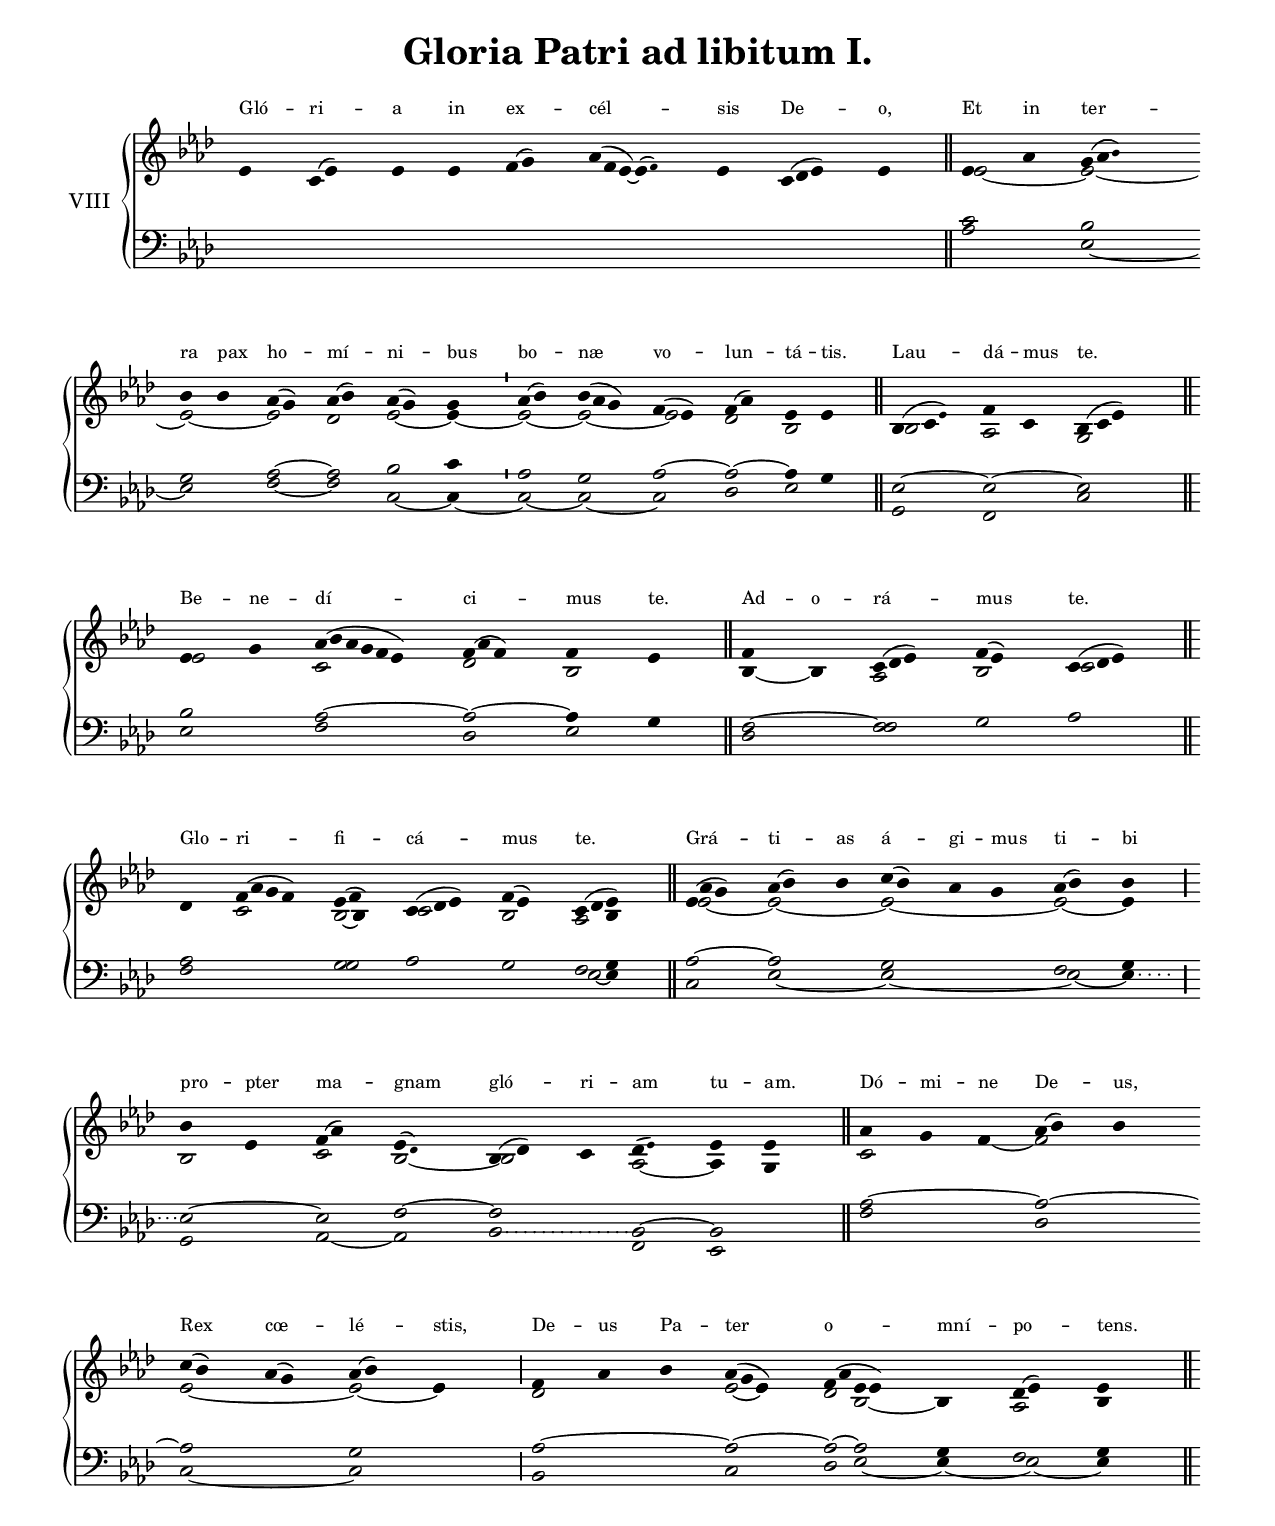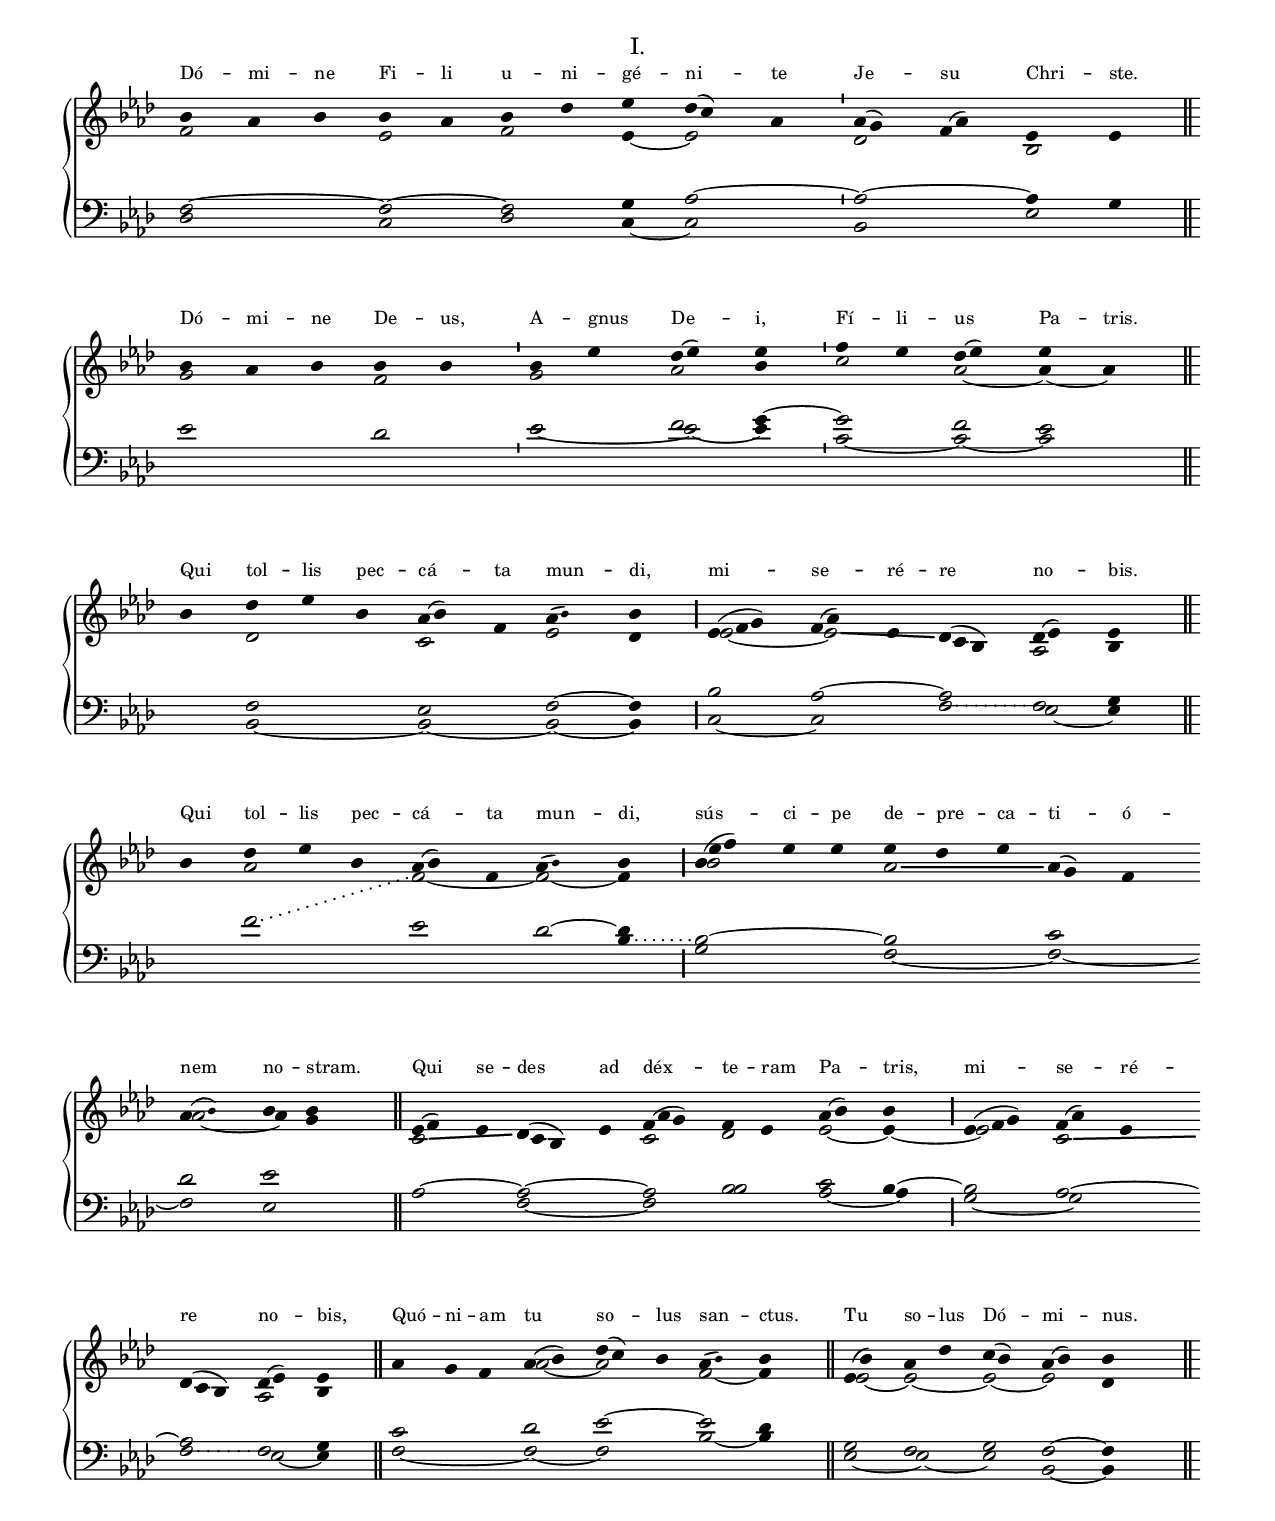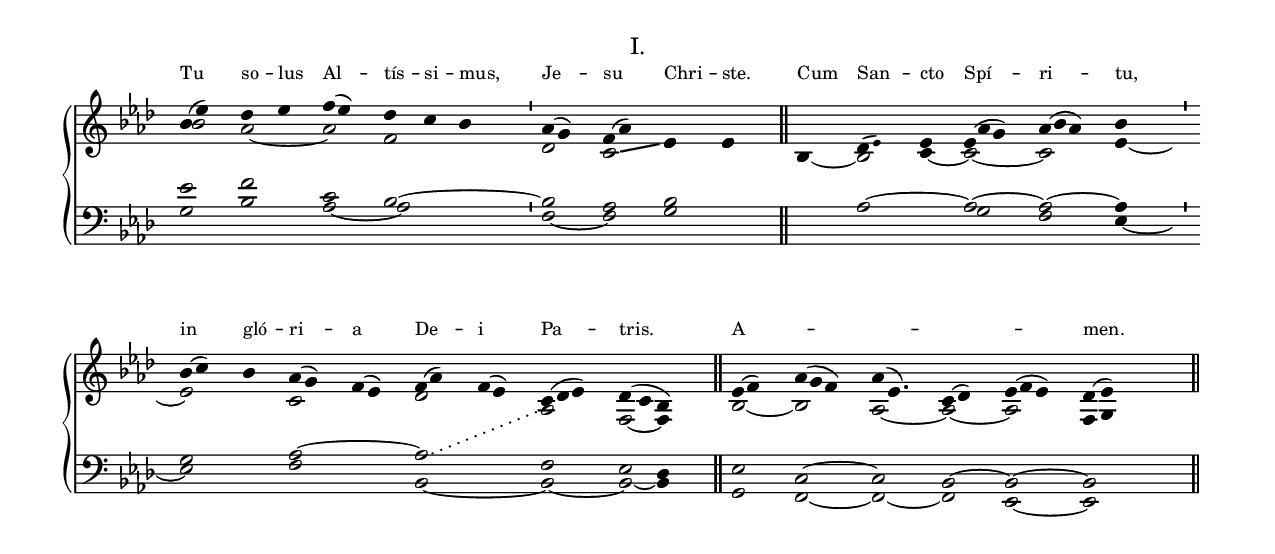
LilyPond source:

\version "2.18"
\include "gregorian.ly"
\include "noh2.ily"

%Page reference: page v.139
%(volume.page)

global = {
 \key ees \mixolydian
 \cadenzaOn 
 \override Glissando #'thickness = #2.0
}

\header {
  title = \markup \center-column {"Gloria Patri ad libitum I." \vspace #1 }
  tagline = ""
  composer = ""
}

\paper {
 #(include-special-characters)
  oddHeaderMarkup = \markup \fill-line {
    \line {}
    \center-column {
      \on-the-fly #first-page     " "
      \on-the-fly #not-first-page "I."
    }
    \line { \on-the-fly #print-page-number-check-first \fromproperty #'page:page-number-string }
  }
  evenHeaderMarkup = \markup \fill-line {
    \line { \on-the-fly #print-page-number-check-first \fromproperty #'page:page-number-string }
    \center-column { "I." }
    \line {}
  }
}

chantText = \lyricmode {
Gló -- ri -- a in ex -- cél -- sis De -- o, 
Et in ter -- ra pax ho -- mí -- ni -- bus bo -- næ vo -- lun -- tá -- tis. 
Lau -- dá -- mus te. 
Be -- ne -- dí -- ci -- mus te. 
Ad -- o -- rá -- mus te. 
Glo -- ri -- fi -- cá -- mus te. 
Grá -- ti -- as á -- gi -- mus ti -- bi 
pro -- pter ma -- gnam gló -- ri -- am tu -- am. 
Dó -- mi -- ne De -- us, Rex cœ -- lé -- stis, 
De -- us Pa -- ter o -- mní -- po -- tens. 
Dó -- mi -- ne Fi -- li u -- ni -- gé -- ni -- te Je -- su Chri -- ste. 
Dó -- mi -- ne De -- us, A -- gnus De -- i, Fí -- li -- us Pa -- tris. 
Qui tol -- lis pec -- cá -- ta mun -- di, 
mi -- se -- ré -- re no -- bis. 
Qui tol -- lis pec -- cá -- ta mun -- di, 
sús -- ci -- pe de -- pre -- ca -- ti -- ó -- nem no -- stram. 
Qui se -- des ad déx -- te -- ram Pa -- tris, 
mi -- se -- ré -- re no -- bis, 
Quó -- ni -- am tu so -- lus san -- ctus. 
Tu so -- lus Dó -- mi -- nus. 
Tu so -- lus Al -- tís -- si -- mus, Je -- su Chri -- ste. 
Cum San -- cto Spí -- ri -- tu, in gló -- ri -- a De -- i Pa -- tris. 
A -- _ _ _ _ men. }

chantMusic = {
\tieDown   ees'4 c'4 ( ees'4) ees'4 ees'4 f'4 ( g'4) aes'4 ( f'4 ees'4) ~ ees'4 ( \once \tweak #'font-size #-4 f' ) ees'4 c'4 ( des'4 ees'4) ees'4 \finalis
 ees'4 aes'4 g'4 ( aes'4 \once \tweak #'font-size #-4 bes' ) \forceBreak
 bes'4 bes'4 aes'4 ( g'4) aes'4 ( bes'4) aes'4 ( g'4) g'4 \divisioMinima
 aes'4 ( bes'4) bes'4 ( aes'4 g'4) f'4 ( ees'4) f'4 ( aes'4) ees'4 ees'4 \finalis
 bes4 ( c'4 \once \tweak #'font-size #-4 ees' ) f'4 c'4 bes4 ( c'4 ees'4) \finalis
 \forceBreak
 ees'4 g'4 aes'4 ( bes'4 aes'4 g'4 f'4 ees'4) f'4 ( aes'4 f'4) f'4 ees'4 \finalis
 f'4 bes4 c'4 ( des'4 ees'4) f'4 ( ees'4) c'4 ( des'4 ees'4) \finalis
 \forceBreak
 des'4 f'4 ( aes'4 g'4 f'4) ees'4 ( f'4 bes4) c'4 ( des'4 ees'4) f'4 ( ees'4) c'4 ( des'4 ees'4) \finalis
 ees'4 ( aes'4 g'4) aes'4 ( bes'4) bes'4 c''4 ( bes'4) aes'4 g'4 aes'4 ( bes'4) bes'4 \divisioMaior
 \forceBreak
 bes'4 ees'4 f'4 ( aes'4) ees'4 ( \once \tweak #'font-size #-4 des' ) bes4 ( des'4) c'4 des'4 ( \once \tweak #'font-size #-4 ees' ) ees'4 ees'4 \finalis
 aes'4 g'4 f'4 aes'4 ( bes'4) bes'4  \forceBreak
 c''4 ( bes'4) aes'4 ( g'4) aes'4 ( bes'4) ees'4 \divisioMaior
 f'4 aes'4 bes'4 aes'4 ( g'4 ees'4) f'4 ( aes'4 ees'4 ees'4) bes4 des'4 ( ees'4) ees'4 \finalis
 \forceBreak
 bes'4 aes'4 bes'4 bes'4 aes'4 bes'4 des''4 ees''4 des''4 ( c''4) aes'4 \divisioMinima
 aes'4 ( g'4) f'4 ( aes'4) ees'4 ees'4 \finalis
 \forceBreak
 bes'4 aes'4 bes'4 bes'4 bes'4 \divisioMinima
 bes'4 ees''4 des''4 ( ees''4) ees''4 \divisioMinima
 f''4 ees''4 des''4 ( ees''4) ees''4 aes'4 \finalis
 \forceBreak
 bes'4 des''4 ees''4 bes'4 aes'4 ( bes'4) f'4 aes'4 ( \once \tweak #'font-size #-4 bes' ) bes'4 \divisioMaior
 ees'4 ( f'4 g'4) f'4 ( aes'4) ees'4 des'4 ( c'4 bes4) des'4 ( ees'4) ees'4 \finalis
 \forceBreak
 bes'4 des''4 ees''4 bes'4 aes'4 ( bes'4) f'4 aes'4 ( \once \tweak #'font-size #-4 bes' ) bes'4 \divisioMaior
 bes'4 ( ees''4 f''4) ees''4 ees''4 ees''4 des''4 ees''4 aes'4 ( g'4) f'4 \forceBreak
 aes'4 ( \once \tweak #'font-size #-4 bes' ) bes'4 bes'4 \finalis
 ees'4 ( f'4) ees'4 des'4 ( c'4 bes4) ees'4 f'4 ( aes'4 g'4) f'4 ees'4 aes'4 ( bes'4) bes'4 \divisioMaior
 ees'4 ( f'4 g'4) f'4 ( aes'4) ees'4 \forceBreak
 des'4 ( c'4 bes4) des'4 ( ees'4) ees'4 \finalis
 aes'4 g'4 f'4 aes'4 ( bes'4) des''4 ( c''4) bes'4 aes'4 ( \once \tweak #'font-size #-4 bes' ) bes'4 \finalis
 ees'4 ( bes'4) aes'4 des''4 c''4 ( bes'4) aes'4 ( bes'4) bes'4 \finalis
 \forceBreak
 bes'4 ( ees''4) des''4 ees''4 f''4 ( ees''4) des''4 c''4 bes'4 \divisioMinima
 aes'4 ( g'4) f'4 ( aes'4) ees'4 ees'4 \finalis
 bes4 des'4 ( \once \tweak #'font-size #-4 ees' ) ees'4 ees'4 ( aes'4 g'4) aes'4 ( bes'4 aes'4) bes'4 \divisioMinima
 \forceBreak
 bes'4 ( c''4) bes'4 aes'4 ( g'4) f'4 ( ees'4) f'4 ( aes'4) f'4 ( ees'4) c'4 ( des'4 ees'4) des'4 ( c'4 bes4) \finalis
 ees'4 ( f'4) aes'4 ( g'4 f'4) aes'4 ( ees'4.) c'4 ( des'4) ees'4 ( f'4 ees'4) des'4 ( ees'4) \finalis

}

altoMusic = {
r2*17/2 \finalis
ees'2 ~ ees'2*3/2 ~ ees'2 ~ ees'2 des'2 ees'2 ~ ees'4 ~ \divisioMinima
ees'2 ~ ees'2*3/2 ~ ees'2 des'2 bes2 \finalis
bes2*3/2 aes2 g2*3/2 \finalis
ees'2 c'2*6/2 des'2*3/2 bes2 \finalis
bes4 ~ bes4 aes2*3/2 bes2 c'2*3/2 \finalis
r4 c'2*4/2 bes2 ~ bes4 c'2*3/2 bes2 aes2 bes4 \finalis
ees'2*3/2 ~ ees'2*3/2 ~ ees'2*4/2 ~ ees'2 ~ ees'4 \divisioMaior
bes2 c'2 bes2 ~ bes2*3/2 aes2 ~ aes4 g4 \finalis
c'2 f'4 ~ f'2*3/2 ees'2*4/2 ~ ees'2 ~ ees'4 \divisioMaior
des'2*3/2 ees'2 ~ ees'4 des'2 bes2 ~ bes4 aes2 bes4 \finalis
f'2*3/2 ees'2 f'2 ees'4 ~ ees'2*3/2 \divisioMinima
des'2*4/2 bes2 \finalis
g'2*3/2 f'2 \divisioMinima
g'2 aes'2 bes'4 \divisioMinima
c''2 aes'2 ~ aes'4 ~ aes'4 \finalis
r4 des'2*3/2 c'2*3/2 ees'2 des'4 \divisioMaior
ees'2*3/2 ~ ees'2*3/2 -\tweak Glissando.Y-offset #-0.8 \glissando des'4 c'4 bes4 aes2 bes4 \finalis
r4 aes'2*3/2 f'2*3/2 ~ f'2 ~ f'4 \divisioMaior
bes'2*5/2 aes'2*3/2 -\tweak Glissando.Y-offset #-0.8 \glissando aes'4 r2 aes'2 ~ aes'4 g'4 \finalis
c'2*3/2 -\tweak Glissando.Y-offset #-0.8 \glissando des'4 r2*3/2 c'2*3/2 des'2 ees'2 ~ ees'4 ~ \divisioMaior
\once \override Glissando.breakable = ##t 
\once \override Glissando.after-line-breaking = ##t
ees'2*3/2 c'2*3/2 -\tweak Glissando.Y-offset #-0.8 \glissando \forceBreak des'4 r2 aes2 bes4 \finalis
r2*3/2 aes'2 ~ aes'2*3/2 f'2 ~ f'4 \finalis
ees'2 ~ ees'2 ~ ees'2 ~ ees'2 des'4 \finalis
bes'2 aes'2 ~ aes'2 f'2*3/2 \divisioMinima
des'2 c'2 -\tweak Glissando.Y-offset #-0.8 \glissando ees'4 ees'4 \finalis
bes4 ~ bes2 c'4 ~ c'2*3/2 ~ c'2*3/2 ees'4 ~ \divisioMinima
ees'2*3/2 c'2*4/2 des'2*4/2 aes2*3/2 f2 ~ f4 \finalis
bes2 ~ bes2*3/2 aes2*5/4 ~ aes2 ~ aes2*3/2 f4 g4 \finalis
}

tenorMusic = {
r2*17/2 \finalis
c'2 bes2*3/2 g2 aes2 ~ aes2 bes2 c'4 \divisioMinima
aes2 g2*3/2 aes2 ~ aes2 ~ aes4 g4 \finalis
ees2*3/2 ~ ees2 ~ ees2*3/2 \finalis
bes2 aes2*6/2 ~ aes2*3/2 ~ aes4 g4 \finalis
f2 ~ f2*3/2 g2 aes2*3/2 \finalis
aes2*5/2 g2*3/2 aes2*3/2 g2 f2 g4 \finalis
aes2*3/2 ~ aes2*3/2 g2*4/2 f2 g4 \divisioMaior
ees2 ~ ees2 f2 ~ f2*3/2 bes,2 ~ bes,2 \finalis
aes2*3/2 ~ aes2*3/2 ~ aes2*4/2 g2*3/2 \divisioMaior
aes2*3/2 ~ aes2*3/2 ~ aes2 ~ aes2 g4 f2 g4 \finalis
f2*3/2 ~ f2 ~ f2 g4 aes2*3/2 ~ \divisioMinima
aes2*4/2 ~ aes4 g4 \finalis
ees'2*3/2 des'2 \divisioMinima
ees'2 f'2 g'4 ~ \divisioMinima
g'2 f'2 ees'2 \finalis
r4 f2*3/2 ees2*3/2 f2 ~ f4 \divisioMaior
bes2*3/2 aes2*3/2 ~ aes2*3/2 f2 g4 \finalis
r4 f'2*3/2 ees'2*3/2 des'2 ~ des'4 \divisioMaior
bes2*5/2 ~ bes2*3/2 c'2*3/2 des'2 ees'2 \finalis
aes2*3/2 ~ aes2*4/2 ~ aes2*3/2 \shiftRight bes2 c'2 bes4 ~ \divisioMaior
bes2*3/2 aes2*3/2 ~ aes2*3/2 f2 g4 \finalis
c'2*3/2 des'2 ees'2*3/2 ~ ees'2 des'4 \finalis
g2 f2 g2 f2 ~ f4 \finalis
ees'2 f'2 c'2 bes2*3/2 ~ \divisioMinima
bes2 aes2 bes2 \finalis
r4 aes2*3/2 ~ aes2*3/2 ~ aes2*3/2 ~ aes4 \divisioMinima
g2*3/2 aes2*4/2 ~ aes2*4/2 f2*3/2 ees2 des4 \finalis
ees2 c2*3/2 ~ c2*5/4 bes,2 ~ bes,2*3/2 ~ bes,2 \finalis
}

bassMusic = {
r2*17/2 \finalis
aes2 ees2*3/2 ~ ees2 f2 ~ f2 c2 ~ c4 ~ \divisioMinima
c2 ~ c2*3/2 ~ c2 des2 ees2 \finalis
g,2*3/2 f,2 c2*3/2 \finalis
ees2 f2*6/2 des2*3/2 ees2 \finalis
des2 \shiftRight f2*8/2 \finalis
f2*5/2 \shiftRight g2*8/2 ees2 ~ ees4 \finalis
c2*3/2 ees2*3/2 ~ ees2*4/2 ~ ees2 ~ ees4 \divisioMaior
g,2 aes,2 ~ aes,2 bes,2*3/2 f,2 ees,2 \finalis
f2*3/2 des2*3/2 c2*4/2 ~ c2*3/2 \divisioMaior
bes,2*3/2 c2*3/2 des2 ees2 ~ ees4 ~ ees2 ~ ees4 \finalis
des2*3/2 c2 des2 c4 ~ c2*3/2 \divisioMinima
bes,2*4/2 ees2 \finalis
r2*5/2 ees'2 ~ ees'2 ~ ees'4 \divisioMinima
c'2 ~ c'2 ~ c'2 \finalis
r4 bes,2*3/2 ~ bes,2*3/2 ~ bes,2 ~ bes,4 \divisioMaior
c2*3/2 ~ c2*3/2 f2*3/2 ees2 ~ ees4 \finalis
r2*9/2 bes4 \divisioMaior
g2*5/2 f2*3/2 ~ f2*3/2 ~ f2 ees2 \finalis
r2*3/2 f2*4/2 ~ f2*3/2 bes2 aes2 ~ aes4 \divisioMaior
g2*3/2 ~ g2*3/2 f2*3/2 ees2 ~ ees4 \finalis
f2*3/2 ~ f2 ~ f2*3/2 bes2 ~ bes4 \finalis
ees2 ~ ees2 ~ ees2 bes,2 ~ bes,4 \finalis
g2 bes2 aes2 ~ aes2*3/2 \divisioMinima
f2 ~ f2 g2 \finalis
r2*4/2 g2*3/2 f2*3/2 ees4 ~ \divisioMinima
ees2*3/2 f2*4/2 bes,2*4/2 ~ bes,2*3/2 ~ bes,2 ~ bes,4 \finalis
g,2 f,2*3/2 ~ f,2*5/4 ~ f,2 ees,2*3/2 ~ ees,2 \finalis
}

voiceLines = {
\voiceLineStyle


s2*101/2
\allowVoiceLineBreak
\voiceLine "down" "down" ees2*1/2 ees2*1/2


s2*5/2
\allowVoiceLineBreak
\voiceLine "down" "down" bes,2*3/2 bes,2*1/2


s2*79/2
\allowVoiceLineBreak
\voiceLine "down" "down" f2*3/2 f2*1/2


s2*3/2
\allowVoiceLineBreak
\voiceLine "down" "up" f'2*3/2 f'2*1/2


s2*4/2
\allowVoiceLineBreak
\voiceLine "down" "down" bes2*1/2 bes2*1/2


s2*35/2
\allowVoiceLineBreak
\voiceLine "down" "down" f2*3/2 f2*1/2


s2*55/2
\allowVoiceLineBreak
\voiceLine "down" "up" aes2*4/2 aes2*0

%s2*0/2
%\allowVoiceLineBreak
%\voiceLine "down" "up" aes2*3/2 aes2*1/2

}

\score{
  <<
    \new Lyrics
    \new GrandStaff <<
      \set GrandStaff.autoBeaming = ##f
      \set GrandStaff.instrumentName = \markup \center-column {
        "VIII"
      }
      \new Staff = up <<
        \new Voice = "chant" {
          \voiceOne \global \chantMusic
        }
        \new Voice {
          \voiceTwo \global \altoMusic
        }
      >>

      \new Staff = down <<
        \clef bass
        \new Voice {
          \voiceOne \global \tenorMusic
        }
        \new Voice {
          \voiceTwo \global \bassMusic
        }
	\new Voice {
        \voiceThree \global \voiceLines
        }
      >>
    >>
    \context Lyrics {
      \lyricsto chant {
      \chantText
    }
    }
  >>
  \layout{
  }
  
}
